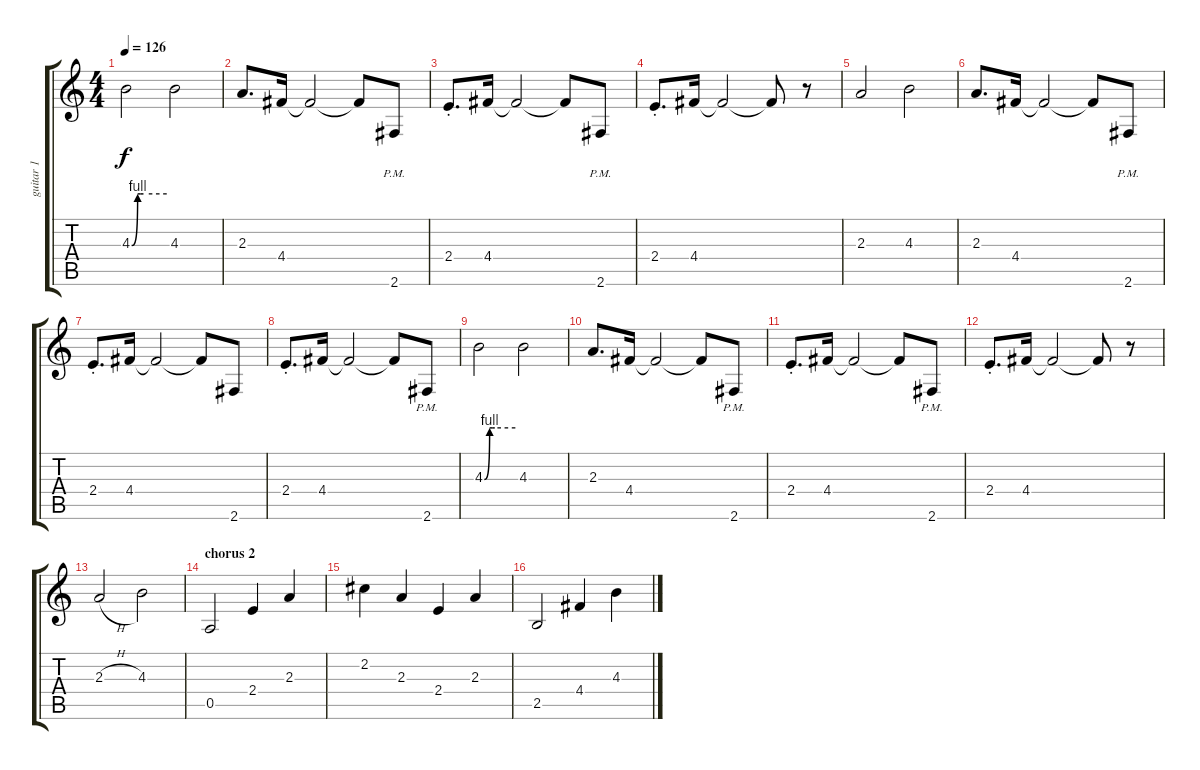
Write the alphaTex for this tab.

\track ("guitar 1" "guitar 1") {instrument overdrivenguitar}
\staff {score tabs}
\tuning (E4 B3 G3 D3 A2 E2) {hide}
\ts (4 4)
\tempo 126
\clef g2
\ks c
4.3{be (custom 0 0 10 4 15 4 20 4 60 4)}.2{dy f} 4.3.2 |
2.3.8{d} 4.4.16 4.4{t}.2 4.4{t}.8 2.6{pm}.8 |
2.4{st}.8{d} 4.4.16 4.4{t}.2 4.4{t}.8 2.6{pm}.8 |
2.4{st}.8{d} 4.4.16 4.4{t}.2 4.4{t}.8 r.8 |
2.3.2 4.3.2 |
2.3.8{d} 4.4.16 4.4{t}.2 4.4{t}.8 2.6{pm}.8 |
2.4{st}.8{d} 4.4.16 4.4{t}.2 4.4{t}.8 2.6.8 |
2.4{st}.8{d} 4.4.16 4.4{t}.2 4.4{t}.8 2.6{pm}.8 |
4.3{be (custom 0 0 10 4 15 4 20 4 60 4)}.2 4.3.2 |
2.3.8{d} 4.4.16 4.4{t}.2 4.4{t}.8 2.6{pm}.8 |
2.4{st}.8{d} 4.4.16 4.4{t}.2 4.4{t}.8 2.6{pm}.8 |
2.4{st}.8{d} 4.4.16 4.4{t}.2 4.4{t}.8 r.8 |
2.3{h}.2 4.3.2 |
\section ("" "chorus 2")
0.5.2{volume 7} 2.4.4 2.3.4 |
2.2.4 2.3.4 2.4.4 2.3.4 |
2.5.2 4.4.4 4.3.4
